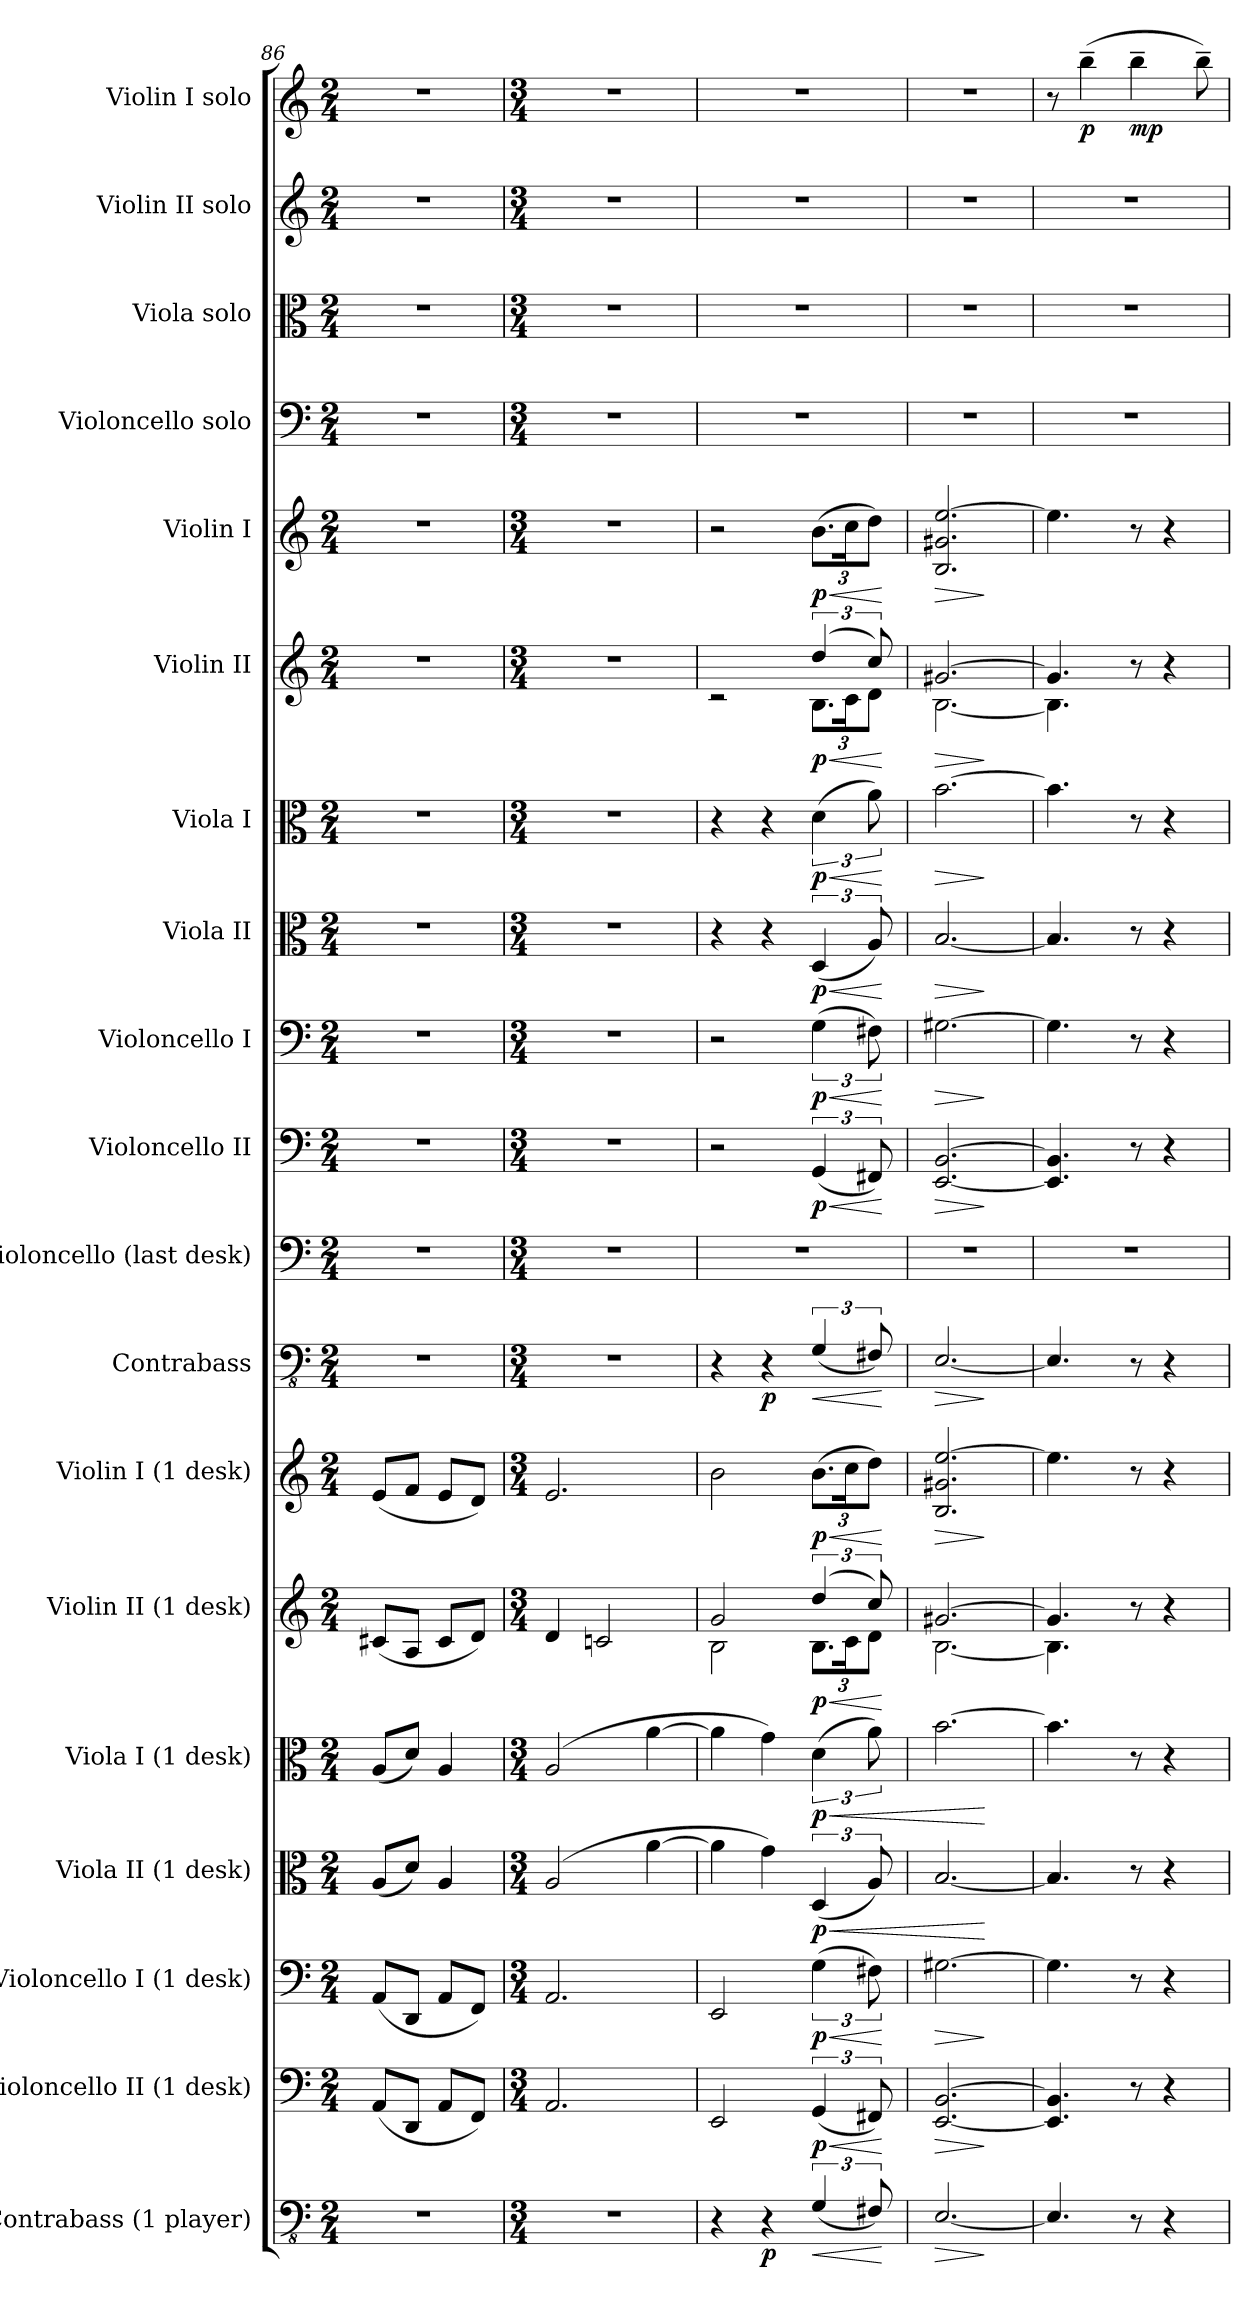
**kern	**dynam	**kern	**dynam	**kern	**dynam	**kern	**dynam	**kern	**dynam	**kern	**dynam	**kern	**dynam	**kern	**dynam	**kern	**kern	**dynam	**kern	**dynam	**kern	**dynam	**kern	**dynam	**kern	**dynam	**kern	**dynam	**kern	**kern	**kern	**kern	**dynam
*part19	*part19	*part18	*part18	*part17	*part17	*part16	*part16	*part15	*part15	*part14	*part14	*part13	*part13	*part12	*part12	*part11	*part10	*part10	*part9	*part9	*part8	*part8	*part7	*part7	*part6	*part6	*part5	*part5	*part4	*part3	*part2	*part1	*part1
*staff19	*staff19	*staff18	*staff18	*staff17	*staff17	*staff16	*staff16	*staff15	*staff15	*staff14	*staff14	*staff13	*staff13	*staff12	*staff12	*staff11	*staff10	*staff10	*staff9	*staff9	*staff8	*staff8	*staff7	*staff7	*staff6	*staff6	*staff5	*staff5	*staff4	*staff3	*staff2	*staff1	*staff1
*I"Contrabass (1 player)	*	*I"Violoncello II (1 desk)	*	*I"Violoncello I (1 desk)	*	*I"Viola II (1 desk)	*	*I"Viola I (1 desk)	*	*I"Violin II (1 desk)	*	*I"Violin I (1 desk)	*	*I"Contrabass	*	*I"Violoncello (last desk)	*I"Violoncello  II	*	*I"Violoncello I	*	*I"Viola II	*	*I"Viola I	*	*I"Violin II	*	*I"Violin I	*	*I"Violoncello solo	*I"Viola solo	*I"Violin II solo	*I"Violin I solo	*
*I'Cb.	*	*I'Vlc.	*	*I'Vlc.	*	*I'Vla.	*	*I'Vla.	*	*I'Vln.	*	*I'Vln.	*	*I'Cb.	*	*I'Vlc. (ld.)	*I'Vlc.	*	*I'Vlc.	*	*I'Vla.	*	*I'Vla.	*	*I'Vln.	*	*I'Vln.	*	*I'Vlc.	*I'Vla.	*I'Vln.	*I'Vln.	*
*clefFv4	*	*clefF4	*	*clefF4	*	*clefC3	*	*clefC3	*	*clefG2	*	*clefG2	*	*clefFv4	*	*clefF4	*clefF4	*	*clefF4	*	*clefC3	*	*clefC3	*	*clefG2	*	*clefG2	*	*clefF4	*clefC3	*clefG2	*clefG2	*
*ITrd7c12	*	*	*	*	*	*	*	*	*	*	*	*	*	*ITrd7c12	*	*	*	*	*	*	*	*	*	*	*	*	*	*	*	*	*	*	*
*k[]	*	*k[]	*	*k[]	*	*k[]	*	*k[]	*	*k[]	*	*k[]	*	*k[]	*	*k[]	*k[]	*	*k[]	*	*k[]	*	*k[]	*	*k[]	*	*k[]	*	*k[]	*k[]	*k[]	*k[]	*
*M2/4	*	*M2/4	*	*M2/4	*	*M2/4	*	*M2/4	*	*M2/4	*	*M2/4	*	*M2/4	*	*M2/4	*M2/4	*	*M2/4	*	*M2/4	*	*M2/4	*	*M2/4	*	*M2/4	*	*M2/4	*M2/4	*M2/4	*M2/4	*
=86	=86	=86	=86	=86	=86	=86	=86	=86	=86	=86	=86	=86	=86	=86	=86	=86	=86	=86	=86	=86	=86	=86	=86	=86	=86	=86	=86	=86	=86	=86	=86	=86	=86
2r	.	(8AA/L	.	(8AA/L	.	(8A/L	.	(8A/L	.	(8c#X/L	.	(8e/L	.	2r	.	2r	2r	.	2r	.	2r	.	2r	.	2r	.	2r	.	2r	2r	2r	2r	.
.	.	8DD/J	.	8DD/J	.	8d/J)	.	8d/J)	.	8A/J	.	8f/J	.	.	.	.	.	.	.	.	.	.	.	.	.	.	.	.	.	.	.	.	.
.	.	8AA/L	.	8AA/L	.	4A/	.	4A/	.	8c#/L	.	8e/L	.	.	.	.	.	.	.	.	.	.	.	.	.	.	.	.	.	.	.	.	.
.	.	8FF/J)	.	8FF/J)	.	.	.	.	.	8d/J)	.	8d/J)	.	.	.	.	.	.	.	.	.	.	.	.	.	.	.	.	.	.	.	.	.
=87	=87	=87	=87	=87	=87	=87	=87	=87	=87	=87	=87	=87	=87	=87	=87	=87	=87	=87	=87	=87	=87	=87	=87	=87	=87	=87	=87	=87	=87	=87	=87	=87	=87
*M3/4	*	*M3/4	*	*M3/4	*	*M3/4	*	*M3/4	*	*M3/4	*	*M3/4	*	*M3/4	*	*M3/4	*M3/4	*	*M3/4	*	*M3/4	*	*M3/4	*	*M3/4	*	*M3/4	*	*M3/4	*M3/4	*M3/4	*M3/4	*
2.r	.	2.AA/	.	2.AA/	.	(2A/	.	(2A/	.	4d/	.	2.e/	.	2.r	.	2.r	2.r	.	2.r	.	2.r	.	2.r	.	2.r	.	2.r	.	2.r	2.r	2.r	2.r	.
.	.	.	.	.	.	.	.	.	.	2cn/	.	.	.	.	.	.	.	.	.	.	.	.	.	.	.	.	.	.	.	.	.	.	.
.	.	.	.	.	.	[4a\	.	[4a\	.	.	.	.	.	.	.	.	.	.	.	.	.	.	.	.	.	.	.	.	.	.	.	.	.
=88	=88	=88	=88	=88	=88	=88	=88	=88	=88	=88	=88	=88	=88	=88	=88	=88	=88	=88	=88	=88	=88	=88	=88	=88	=88	=88	=88	=88	=88	=88	=88	=88	=88
*	*	*	*	*	*	*	*	*	*	*^	*	*	*	*	*	*	*	*	*	*	*	*	*	*	*^	*	*	*	*	*	*	*	*
4r	.	2EE/	.	2EE/	.	4a\]	.	4a\]	.	2g/	2B\	.	2b\	.	4r	.	2.r	2r	.	2r	.	4r	.	4r	.	2rc	2ryy	.	2r	.	2.r	2.r	2.r	2.r	.
!	!LO:DY:b	!	!	!	!	!	!	!	!	!	!	!	!	!	!	!LO:DY:b	!	!	!	!	!	!	!	!	!	!	!	!	!	!	!	!	!	!	!
4r	p	.	.	.	.	4g\)	.	4g\)	.	.	.	.	.	.	4r	p	.	.	.	.	.	4r	.	4r	.	.	.	.	.	.	.	.	.	.	.
!	!LO:HP:b	!	!LO:HP:b	!	!LO:HP:b	!	!LO:HP:b	!	!LO:HP:b	!	!	!LO:HP:b	!	!	!	!	!	!	!	!	!	!	!	!	!	!	!	!	!	!	!	!	!	!	!
*	*	*	*	*	*	*	*	*	*	*	*Xbrackettup	*	*Xbrackettup	*	*	*	*	*	*	*	*	*	*	*	*	*	*	*	*	*	*	*	*	*	*
!	!	!	!	!	!	!	!	!	!	!	!	!	!	!LO:HP:b	!	!LO:HP:b	!	!	!LO:HP:b	!	!LO:HP:b	!	!LO:HP:b	!	!LO:HP:b	!	!	!LO:HP:b	!	!	!	!	!	!	!
*	*	*	*	*	*	*	*	*	*	*	*	*	*	*	*	*	*	*	*	*	*	*	*	*	*	*	*Xbrackettup	*	*Xbrackettup	*	*	*	*	*	*
!	!	!	!LO:DY:n=1:b	!	!LO:DY:n=1:b	!	!LO:DY:n=1:b	!	!LO:DY:n=1:b	!	!	!LO:DY:n=1:b	!	!LO:DY:n=1:b	!	!	!	!	!LO:DY:n=1:b	!	!LO:DY:n=1:b	!	!LO:DY:n=1:b	!	!LO:DY:n=1:b	!	!	!LO:DY:n=1:b	!	!LO:HP:b	!	!	!	!	!
!	!	!	!	!	!	!	!	!	!	!	!	!	!	!	!	!	!	!	!	!	!	!	!	!	!	!	!	!	!	!LO:DY:n=1:b	!	!	!	!	!
(6GGG/	<	(6GG/	< p	(6G\	< p	(6D/	< p	(6d\	< p	(6dd/	12.B\L	< p	(12.b\L	< p	(6GGG/	<	.	(6GG/	< p	(6G\	< p	(6D/	< p	(6d\	< p	(6dd/	12.B\L	< p	(12.b\L	< p	.	.	.	.	.
.	.	.	.	.	.	.	.	.	.	.	24c\K	.	24cc\K	.	.	.	.	.	.	.	.	.	.	.	.	.	24c\K	.	24cc\K	.	.	.	.	.	.
12FFF#X/)	.	12FF#X/)	.	12F#X\)	.	12A/)	.	12a\)	.	12cc/)	12d\J	.	12dd\J)	.	12FFF#X/)	.	.	12FF#X/)	.	12F#X\)	.	12A/)	.	12a\)	.	12cc/)	12d\J	.	12dd\J)	.	.	.	.	.	.
*	*	*	*	*	*	*	*	*	*	*v	*v	*	*	*	*	*	*	*	*	*	*	*	*	*	*	*v	*v	*	*	*	*	*	*	*	*
.	[	.	[	.	[	.	.	.	.	.	[	.	[	.	[	.	.	[	.	[	.	[	.	[	.	[	.	[	.	.	.	.	.
=89	=89	=89	=89	=89	=89	=89	=89	=89	=89	=89	=89	=89	=89	=89	=89	=89	=89	=89	=89	=89	=89	=89	=89	=89	=89	=89	=89	=89	=89	=89	=89	=89	=89
!	!LO:HP:b	!	!LO:HP:b	!	!LO:HP:b	!	!	!	!	!	!	!	!LO:HP:b	!	!LO:HP:b	!	!	!LO:HP:b	!	!LO:HP:b	!	!LO:HP:b	!	!LO:HP:b	!	!LO:HP:b	!	!LO:HP:b	!	!	!	!	!
*	*	*	*	*	*	*	*	*	*	*^	*	*	*	*	*	*	*	*	*	*	*	*	*	*	*^	*	*	*	*	*	*	*	*
[2.EEE/	>	[2.EE/ [2.BB/	>	[2.G#X\	>	[2.B/	.	[2.b\	.	[2.g#X/	[2.B\	.	2.B/ 2.g#X/ [2.ee/	>	[2.EEE/	>	2.r	[2.EE/ [2.BB/	>	[2.G#X\	>	[2.B/	>	[2.b\	>	[2.g#X/	[2.B\	>	2.B/ 2.g#X/ [2.ee/	>	2.r	2.r	2.r	2.r	.
*	*	*	*	*	*	*	*	*	*	*v	*v	*	*	*	*	*	*	*	*	*	*	*	*	*	*	*v	*v	*	*	*	*	*	*	*	*
.	]	.	]	.	]	.	[	.	[	.	.	.	]	.	]	.	.	]	.	]	.	]	.	]	.	]	.	]	.	.	.	.	.
!!LO:PB:g=z
=90	=90	=90	=90	=90	=90	=90	=90	=90	=90	=90	=90	=90	=90	=90	=90	=90	=90	=90	=90	=90	=90	=90	=90	=90	=90	=90	=90	=90	=90	=90	=90	=90	=90
*	*	*	*	*	*	*	*	*	*	*^	*	*	*	*	*	*	*	*	*	*	*	*	*	*	*^	*	*	*	*	*	*	*	*
4.EEE/]	.	4.EE/] 4.BB/]	.	4.G#\]	.	4.B/]	.	4.b\]	.	4.g#/]	4.B\]	.	4.ee\]	.	4.EEE/]	.	2.r	4.EE/] 4.BB/]	.	4.G#\]	.	4.B/]	.	4.b\]	.	4.g#/]	4.B\]	.	4.ee\]	.	2.r	2.r	2.r	8r	.
!	!	!	!	!	!	!	!	!	!	!	!	!	!	!	!	!	!	!	!	!	!	!	!	!	!	!	!	!	!	!	!	!	!	!	!LO:DY:b
.	.	.	.	.	.	.	.	.	.	.	.	.	.	.	.	.	.	.	.	.	.	.	.	.	.	.	.	.	.	.	.	.	.	(4bb~\	p
!	!	!	!	!	!	!	!	!	!	!	!	!	!	!	!	!	!	!	!	!	!	!	!	!	!	!	!	!	!	!	!	!	!	!	!LO:DY:b
8r	.	8r	.	8r	.	8r	.	8r	.	8r	4.ryy	.	8r	.	8r	.	.	8r	.	8r	.	8r	.	8r	.	8r	4.ryy	.	8r	.	.	.	.	4bb~\	mp
4r	.	4r	.	4r	.	4r	.	4r	.	4r	.	.	4r	.	4r	.	.	4r	.	4r	.	4r	.	4r	.	4r	.	.	4r	.	.	.	.	.	.
.	.	.	.	.	.	.	.	.	.	.	.	.	.	.	.	.	.	.	.	.	.	.	.	.	.	.	.	.	.	.	.	.	.	8bb~\)	.
*	*	*	*	*	*	*	*	*	*	*v	*v	*	*	*	*	*	*	*	*	*	*	*	*	*	*	*v	*v	*	*	*	*	*	*	*	*
=	=	=	=	=	=	=	=	=	=	=	=	=	=	=	=	=	=	=	=	=	=	=	=	=	=	=	=	=	=	=	=	=	=
*-	*-	*-	*-	*-	*-	*-	*-	*-	*-	*-	*-	*-	*-	*-	*-	*-	*-	*-	*-	*-	*-	*-	*-	*-	*-	*-	*-	*-	*-	*-	*-	*-	*-
